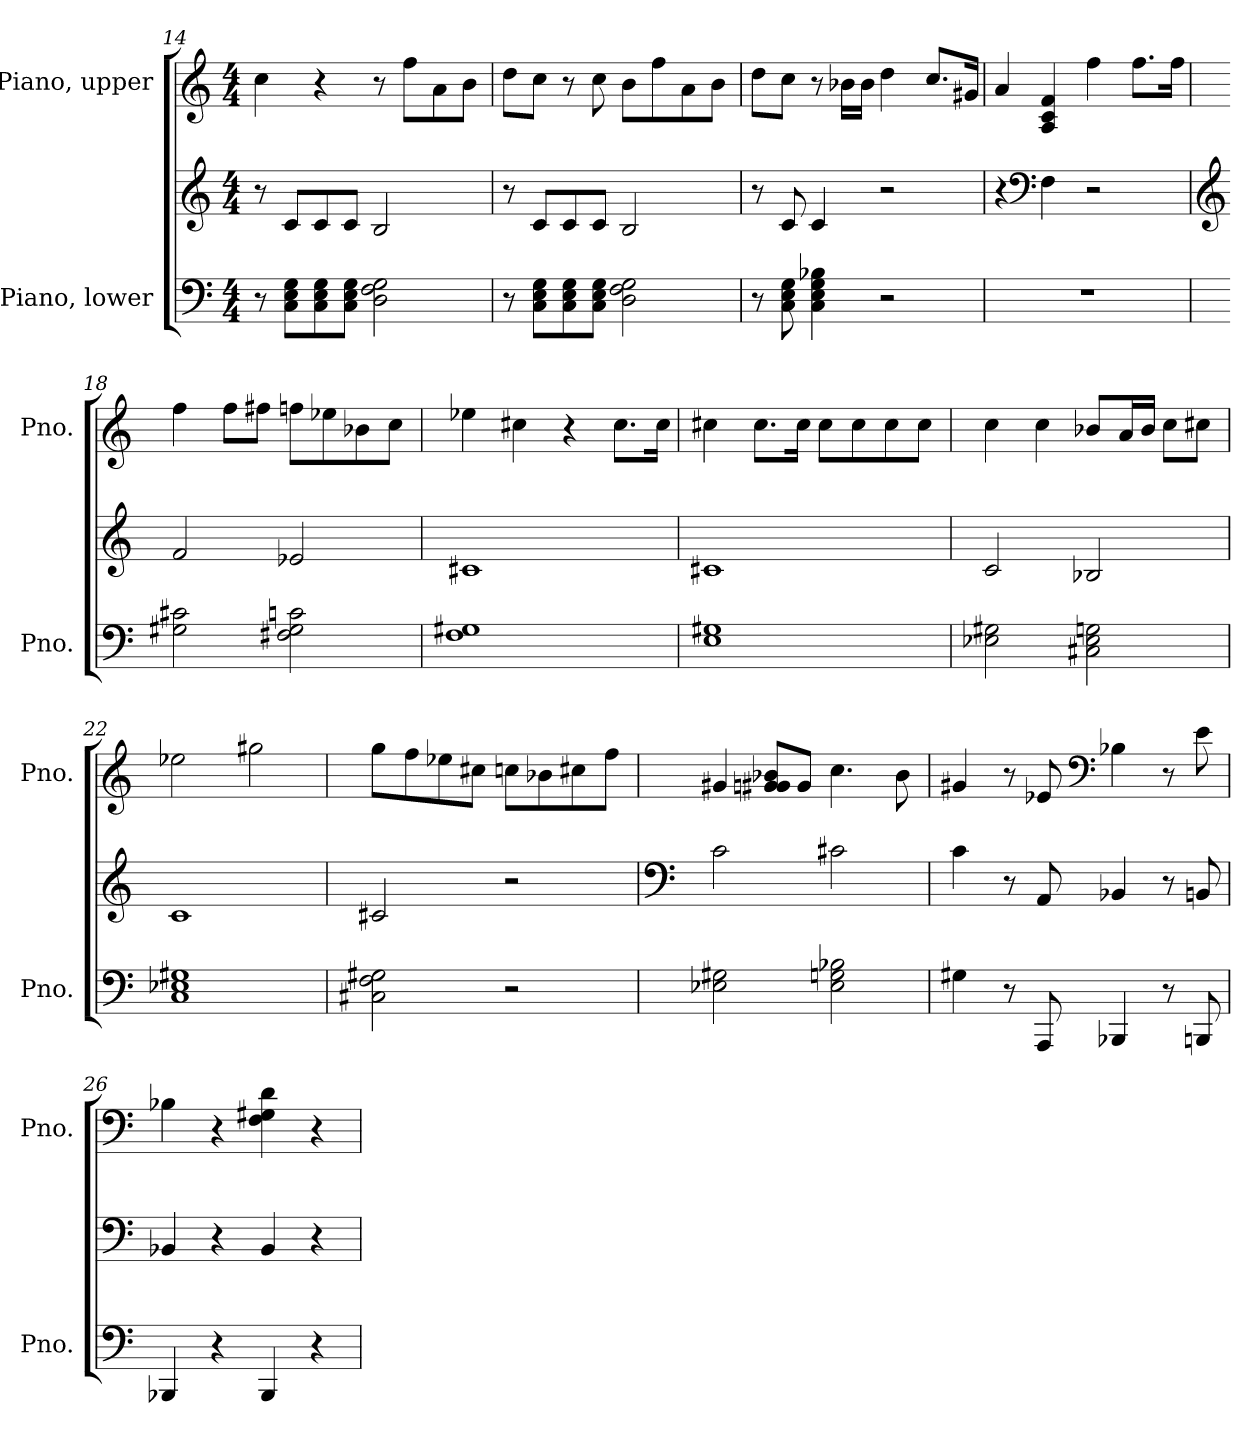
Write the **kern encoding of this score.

**kern	**kern	**kern
*part2	*part2	*part1
*staff3	*staff2	*staff1
*I"Piano, lower	*	*I"Piano, upper
*I'Pno.	*	*I'Pno.
*clefF4	*clefG2	*clefG2
*k[]	*k[]	*k[]
*M4/4	*M4/4	*M4/4
=14	=14	=14
8r	8r	4cc\
8C\ 8E\ 8G\L	8c/L	.
8C\ 8E\ 8G\	8c/	4r
8C\ 8E\ 8G\J	8c/J	.
2D\ 2F\ 2G\	2B/	8r
.	.	8ff\L
.	.	8a\
.	.	8b\J
=15	=15	=15
8r	8r	8dd\L
8C\ 8E\ 8G\L	8c/L	8cc\J
8C\ 8E\ 8G\	8c/	8r
8C\ 8E\ 8G\J	8c/J	8cc\
2D\ 2F\ 2G\	2B/	8b\L
.	.	8ff\
.	.	8a\
.	.	8b\J
!!LO:LB:g=z
=16	=16	=16
8r	8r	8dd\L
8C\ 8E\ 8G\	8c/	8cc\J
4C\ 4E\ 4G\ 4B-X\	4c/	8r
.	.	16b-X\LL
.	.	16b-\JJ
2r	2r	4dd\
.	.	8.cc/L
.	.	16g#X/Jk
=17	=17	=17
1r	4r	4a/
*	*clefF4	*
.	4F\	4A/ 4c/ 4f/
.	2r	4ff\
.	.	8.ff\L
.	.	16ff\Jk
=18	=18	=18
*	*clefG2	*
2G#X\ 2c#X\	2f/	4ff\
.	.	8ff\L
.	.	8ff#X\J
2F#X\ 2G#\ 2cn\	2e-X/	8ffn\L
.	.	8ee-X\
.	.	8b-X\
.	.	8cc\J
=19	=19	=19
1F 1G#X	1c#X	4ee-X\
.	.	4cc#X\
.	.	4r
.	.	8.cc#\L
.	.	16cc#\Jk
!!LO:PB:g=z
=20	=20	=20
1E 1G#X	1c#X	4cc#X\
.	.	8.cc#\L
.	.	16cc#\Jk
.	.	8cc#\L
.	.	8cc#\
.	.	8cc#\
.	.	8cc#\J
=21	=21	=21
2E-X\ 2G#X\	2c/	4cc\
.	.	4cc\
2C#X\ 2E-\ 2Gn\	2B-X/	8b-X/L
.	.	16a/L
.	.	16b-/JJ
.	.	8cc\L
.	.	8cc#X\J
=22	=22	=22
1C 1E-X 1G#X	1c	2ee-X\
.	.	2gg#X\
=23	=23	=23
2C#X\ 2F\ 2G#X\	2c#X/	8gg\L
.	.	8ff\
.	.	8ee-X\
.	.	8cc#X\J
2r	2r	8ccn\L
.	.	8b-X\
.	.	8cc#X\
.	.	8ff\J
!!LO:LB:g=z
=24	=24	=24
*	*clefF4	*
2E-X\ 2G#X\	2c\	4g#X/
.	.	8gn/ 8g#X/ 8b-X/L
.	.	8g#/J
2E-\ 2Gn\ 2B-X\	2c#X\	4.cc\
.	.	8b-\
=25	=25	=25
4G#X\	4c\	4g#X/
8r	8r	8r
8AAA/	8AA/	8e-X/
*	*	*clefF4
4BBB-X/	4BB-X/	4B-X\
8r	8r	8r
8BBBn/	8BBn/	8e-\
=26	=26	=26
4BBB-X/	4BB-X/	4B-X\
4r	4r	4r
4BBB-/	4BB-/	4F\ 4G#X\ 4d\
4r	4r	4r
=	=	=
*-	*-	*-
